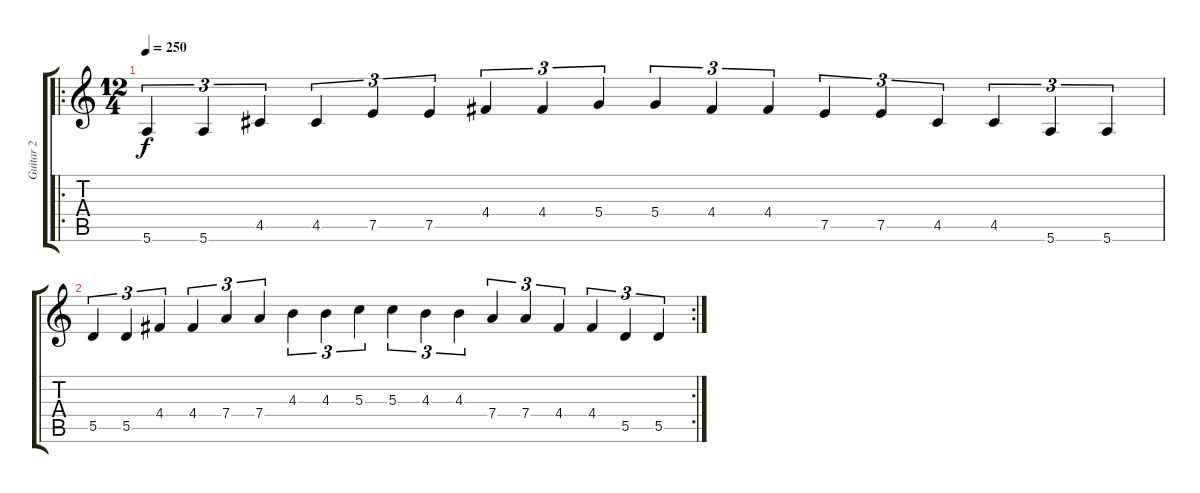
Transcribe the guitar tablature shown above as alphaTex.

\track ("Guitar 2" "Guitar 2") {instrument acousticguitarsteel}
\staff {score tabs}
\tuning (E4 B3 G3 D3 A2 E2) {hide}
\ro
\ts (12 4)
\tempo 250
\clef g2
\ks c
5.6.4{tu (3 2) dy f instrument acousticguitarsteel} 5.6.4{tu (3 2)} 4.5.4{tu (3 2)} 4.5.4{tu (3 2)} 7.5.4{tu (3 2)} 7.5.4{tu (3 2)} 4.4.4{tu (3 2)} 4.4.4{tu (3 2)} 5.4.4{tu (3 2)} 5.4.4{tu (3 2)} 4.4.4{tu (3 2)} 4.4.4{tu (3 2)} 7.5.4{tu (3 2)} 7.5.4{tu (3 2)} 4.5.4{tu (3 2)} 4.5.4{tu (3 2)} 5.6.4{tu (3 2)} 5.6.4{tu (3 2)} |
\rc 2
5.5.4{tu (3 2)} 5.5.4{tu (3 2)} 4.4.4{tu (3 2)} 4.4.4{tu (3 2)} 7.4.4{tu (3 2)} 7.4.4{tu (3 2)} 4.3.4{tu (3 2)} 4.3.4{tu (3 2)} 5.3.4{tu (3 2)} 5.3.4{tu (3 2)} 4.3.4{tu (3 2)} 4.3.4{tu (3 2)} 7.4.4{tu (3 2)} 7.4.4{tu (3 2)} 4.4.4{tu (3 2)} 4.4.4{tu (3 2)} 5.5.4{tu (3 2)} 5.5.4{tu (3 2)}
